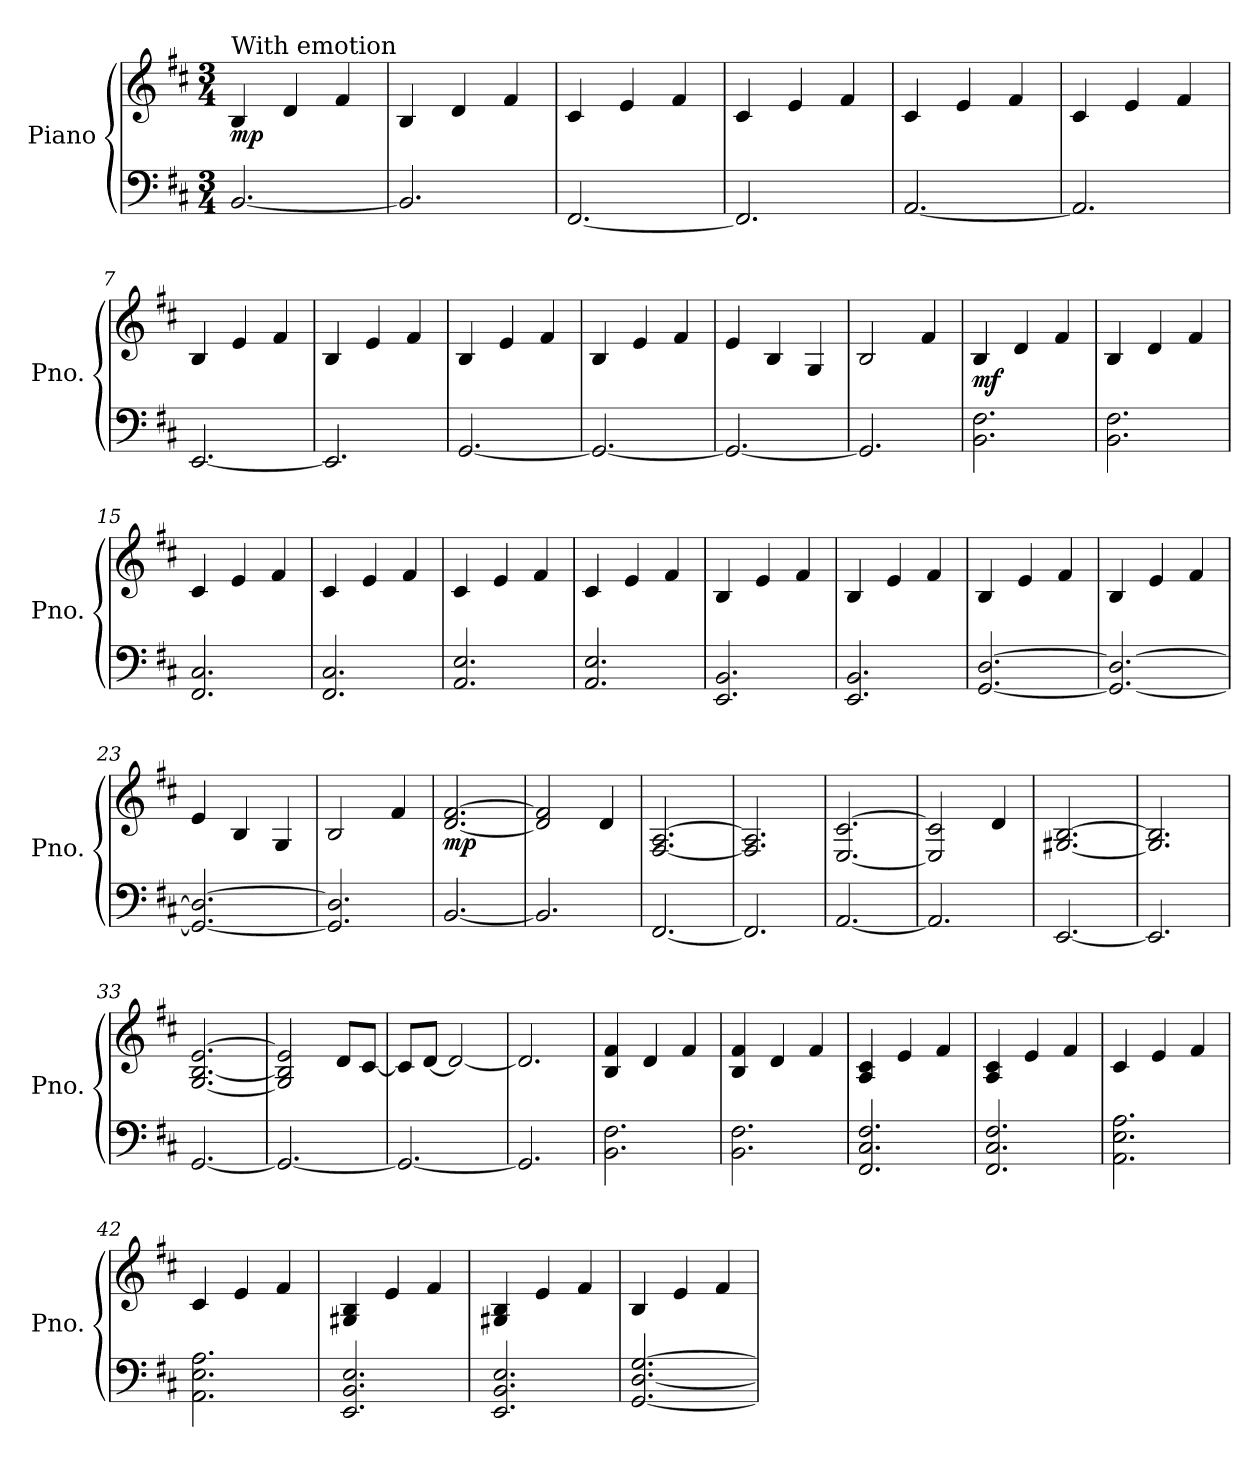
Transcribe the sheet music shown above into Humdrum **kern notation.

**kern	**kern	**dynam
*part1	*part1	*part1
*staff2	*staff1	*staff1/2
*I"Piano	*	*
*I'Pno.	*	*
*clefF4	*clefG2	*
*k[f#c#]	*k[f#c#]	*
*M3/4	*M3/4	*
*MM150	*MM150	*
=1	=1	=1
!	!LO:TX:a:t=With emotion	!
!	!	!LO:DY:b
[2.BB/	4B/	mp
.	4d/	.
.	4f#/	.
=2	=2	=2
2.BB/]	4B/	.
.	4d/	.
.	4f#/	.
=3	=3	=3
[2.FF#/	4c#/	.
.	4e/	.
.	4f#/	.
=4	=4	=4
2.FF#/]	4c#/	.
.	4e/	.
.	4f#/	.
=5	=5	=5
[2.AA/	4c#/	.
.	4e/	.
.	4f#/	.
=6	=6	=6
2.AA/]	4c#/	.
.	4e/	.
.	4f#/	.
=7	=7	=7
[2.EE/	4B/	.
.	4e/	.
.	4f#/	.
=8	=8	=8
2.EE/]	4B/	.
.	4e/	.
.	4f#/	.
=9	=9	=9
[2.GG/	4B/	.
.	4e/	.
.	4f#/	.
=10	=10	=10
2.GG/_	4B/	.
.	4e/	.
.	4f#/	.
!!LO:LB:g=z
=11	=11	=11
2.GG/_	4e/	.
.	4B/	.
.	4G/	.
=12	=12	=12
2.GG/]	2B/	.
.	4f#/	.
=13	=13	=13
!	!	!LO:DY:b
2.BB\ 2.F#\	4B/	mf
.	4d/	.
.	4f#/	.
=14	=14	=14
2.BB\ 2.F#\	4B/	.
.	4d/	.
.	4f#/	.
=15	=15	=15
2.FF#/ 2.C#/	4c#/	.
.	4e/	.
.	4f#/	.
=16	=16	=16
2.FF#/ 2.C#/	4c#/	.
.	4e/	.
.	4f#/	.
=17	=17	=17
2.AA/ 2.E/	4c#/	.
.	4e/	.
.	4f#/	.
=18	=18	=18
2.AA/ 2.E/	4c#/	.
.	4e/	.
.	4f#/	.
=19	=19	=19
2.EE/ 2.BB/	4B/	.
.	4e/	.
.	4f#/	.
=20	=20	=20
2.EE/ 2.BB/	4B/	.
.	4e/	.
.	4f#/	.
=21	=21	=21
[2.GG/ [2.D/	4B/	.
.	4e/	.
.	4f#/	.
!!LO:LB:g=z
=22	=22	=22
2.GG/_ 2.D/_	4B/	.
.	4e/	.
.	4f#/	.
=23	=23	=23
2.GG/_ 2.D/_	4e/	.
.	4B/	.
.	4G/	.
=24	=24	=24
2.GG/] 2.D/]	2B/	.
.	4f#/	.
=25	=25	=25
!	!	!LO:DY:b
[2.BB/	[2.d/ [2.f#/	mp
=26	=26	=26
2.BB/]	2d/] 2f#/]	.
.	4d/	.
=27	=27	=27
[2.FF#/	[2.F#/ [2.A/	.
=28	=28	=28
2.FF#/]	2.F#/] 2.A/]	.
=29	=29	=29
[2.AA/	[2.E/ [2.c#/	.
=30	=30	=30
2.AA/]	2E/] 2c#/]	.
.	4d/	.
=31	=31	=31
[2.EE/	[2.G#X/ [2.B/	.
=32	=32	=32
2.EE/]	2.G#/] 2.B/]	.
=33	=33	=33
[2.GG/	[2.G/ [2.B/ [2.e/	.
=34	=34	=34
2.GG/_	2G/] 2B/] 2e/]	.
.	8d/L	.
.	[8c#/J	.
!!LO:LB:g=z
=35	=35	=35
2.GG/_	8c#/L]	.
.	[8d/J	.
.	2d/_	.
=36	=36	=36
2.GG/]	2.d/]	.
=37	=37	=37
2.BB\ 2.F#\	4B/ 4f#/	.
.	4d/	.
.	4f#/	.
=38	=38	=38
2.BB\ 2.F#\	4B/ 4f#/	.
.	4d/	.
.	4f#/	.
=39	=39	=39
2.FF#/ 2.C#/ 2.F#/	4A/ 4c#/	.
.	4e/	.
.	4f#/	.
=40	=40	=40
2.FF#/ 2.C#/ 2.F#/	4A/ 4c#/	.
.	4e/	.
.	4f#/	.
=41	=41	=41
2.AA\ 2.E\ 2.A\	4c#/	.
.	4e/	.
.	4f#/	.
=42	=42	=42
2.AA\ 2.E\ 2.A\	4c#/	.
.	4e/	.
.	4f#/	.
=43	=43	=43
2.EE/ 2.BB/ 2.E/	4G#X/ 4B/	.
.	4e/	.
.	4f#/	.
=44	=44	=44
2.EE/ 2.BB/ 2.E/	4G#X/ 4B/	.
.	4e/	.
.	4f#/	.
=45	=45	=45
[2.GG/ [2.D/ [2.G/	4B/	.
.	4e/	.
.	4f#/	.
=	=	=
*-	*-	*-
